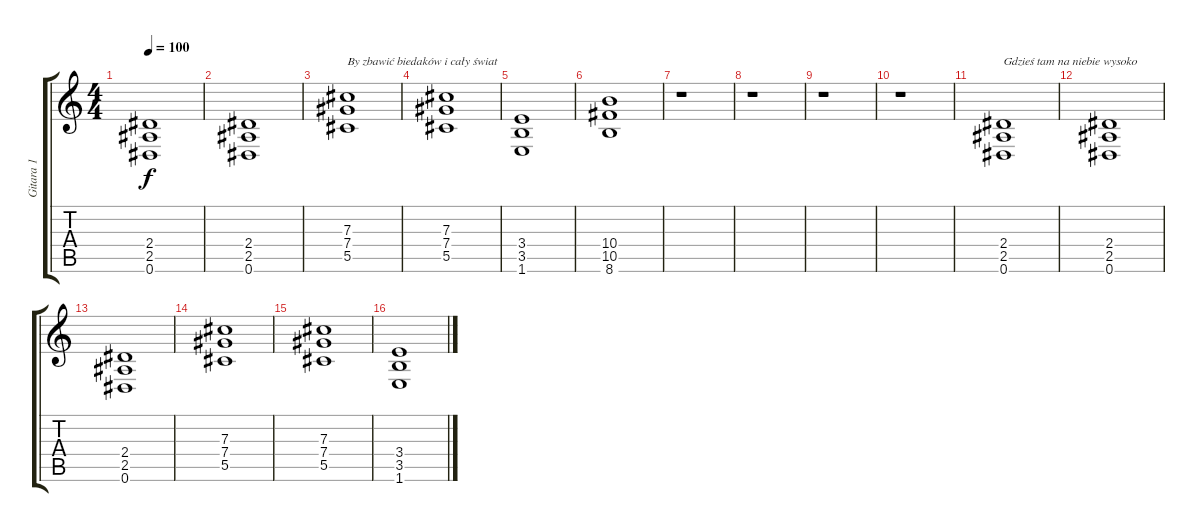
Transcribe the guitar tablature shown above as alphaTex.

\track ("Gitara 1" "Gitara 1") {instrument distortionguitar}
\staff {score tabs}
\tuning (Eb4 Bb3 Gb3 Db3 Ab2 Eb2) {hide}
\ts (4 4)
\tempo 100
\clef g2
\ks c
(2.4 2.5 0.6).1{dy f} |
(2.4 2.5 0.6).1 |
(7.3 7.4 5.5).1{txt "By zbawić biedaków i cały świat"} |
(7.3 7.4 5.5).1 |
(3.4 3.5 1.6).1 |
(10.4 10.5 8.6).1 |
r.1{txt " "} |
r.1 |
r.1 |
r.1 |
(2.4 2.5 0.6).1{txt "Gdzieś tam na niebie wysoko"} |
(2.4 2.5 0.6).1 |
(2.4 2.5 0.6).1 |
(7.3 7.4 5.5).1 |
(7.3 7.4 5.5).1 |
(3.4 3.5 1.6).1
